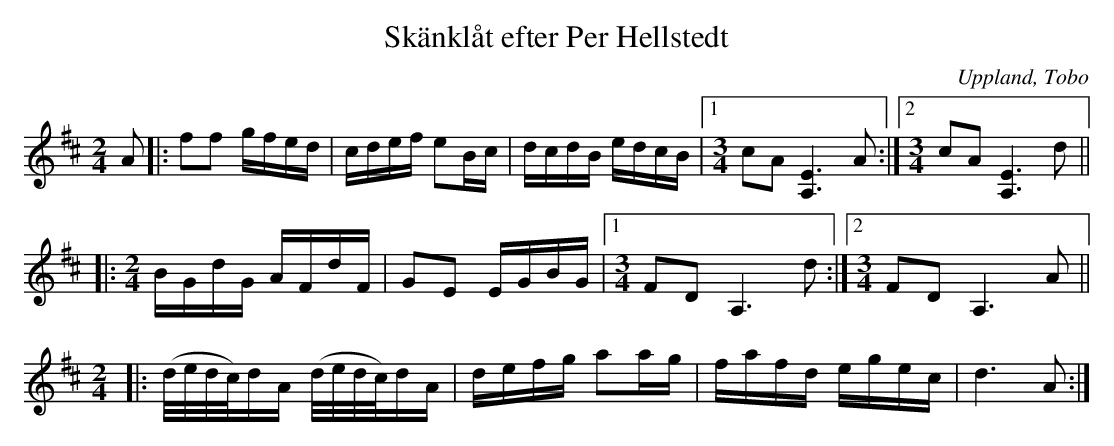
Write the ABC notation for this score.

X:1
T: Skänklåt efter Per Hellstedt
O: Uppland, Tobo
M: 2/4
L: 1/16
K: D
A2 |: f2f2 gfed | cdef e2Bc | dcdB edcB |1 [M:3/4] c2A2 [EA,]6 A2 :|2 [M:3/4] c2A2 [EA,]6 d2 ||
 |: [M: 2/4] BGdG AFdF | G2E2 EGBG |1 [M:3/4] F2D2 A,6 d2 :|2 [M:3/4] F2D2 A,6 A2 ||
[M: 2/4] |: (d/e/d/c/)dA (d/e/d/c/)dA | defg a2ag | fafd egec | d6 A2 :|
